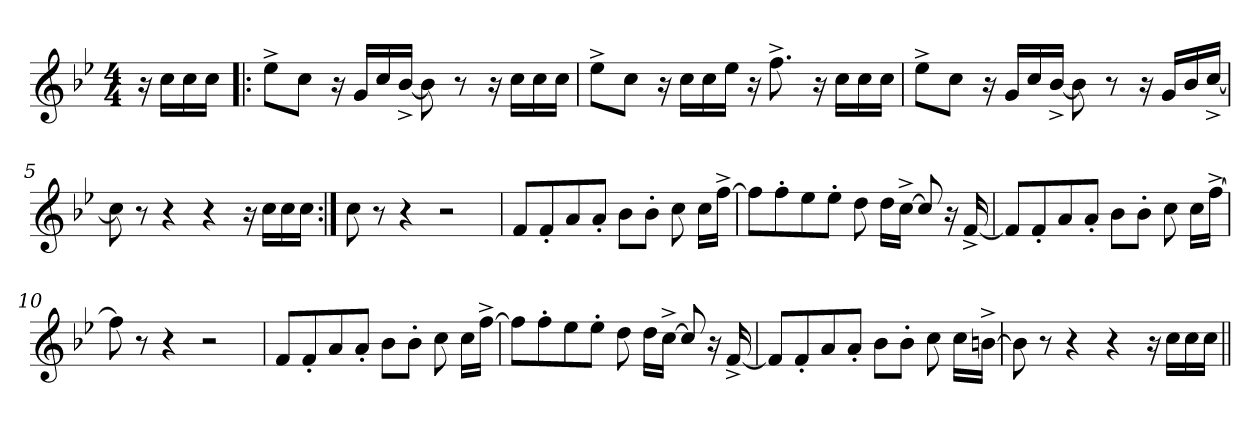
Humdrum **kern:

**kern
*part1
*staff1
*k[b-e-]
*B-:
*M4/4
=1
16r
16cc\L
16cc\
16cc\J
=2!|:
8ee-^\L
8cc\J
16r
16g/L
16cc/
[16b-^/J
8b-\]
8r
16r
16cc\L
16cc\
16cc\J
=3
8ee-^\L
8cc\J
16r
16cc\L
16cc\
16ee-\J
16r
8.ff^\
16r
16cc\L
16cc\
16cc\J
=4
8ee-^\L
8cc\J
16r
16g/L
16cc/
[16b-^/J
8b-\]
8r
16r
16g/L
16b-/
[16cc^/J
!!LO:LB:g=z
=5
8cc\]
8r
4r
4r
16r
16cc\L
16cc\
16cc\J
=6:|!
8cc\
8r
4r
2r
=7
8f/L
8f'/
8a/
8a'/J
8b-\L
8b-'\J
8cc\
16cc\L
[16ff^\J
=8
8ff\L]
8ff'\
8ee-\
8ee-'\J
8dd\
16dd\L
[16cc^\J
8cc/]
16r
[16f^/
!!LO:LB:g=z
=9
8f/L]
8f'/
8a/
8a'/J
8b-\L
8b-'\J
8cc\
16cc\L
[16ff^\J
=10
8ff\]
8r
4r
2r
=11
8f/L
8f'/
8a/
8a'/J
8b-\L
8b-'\J
8cc\
16cc\L
[16ff^\J
!!LO:LB:g=z
=12
8ff\L]
8ff'\
8ee-\
8ee-'\J
8dd\
16dd\L
[16cc^\J
8cc/]
16r
[16f^/
=13
8f/L]
8f'/
8a/
8a'/J
8b-\L
8b-'\J
8cc\
16cc\L
[16bn^\J
=14
8b\]
8r
4r
4r
16r
16cc\L
16cc\
16cc\J
=||
*-
